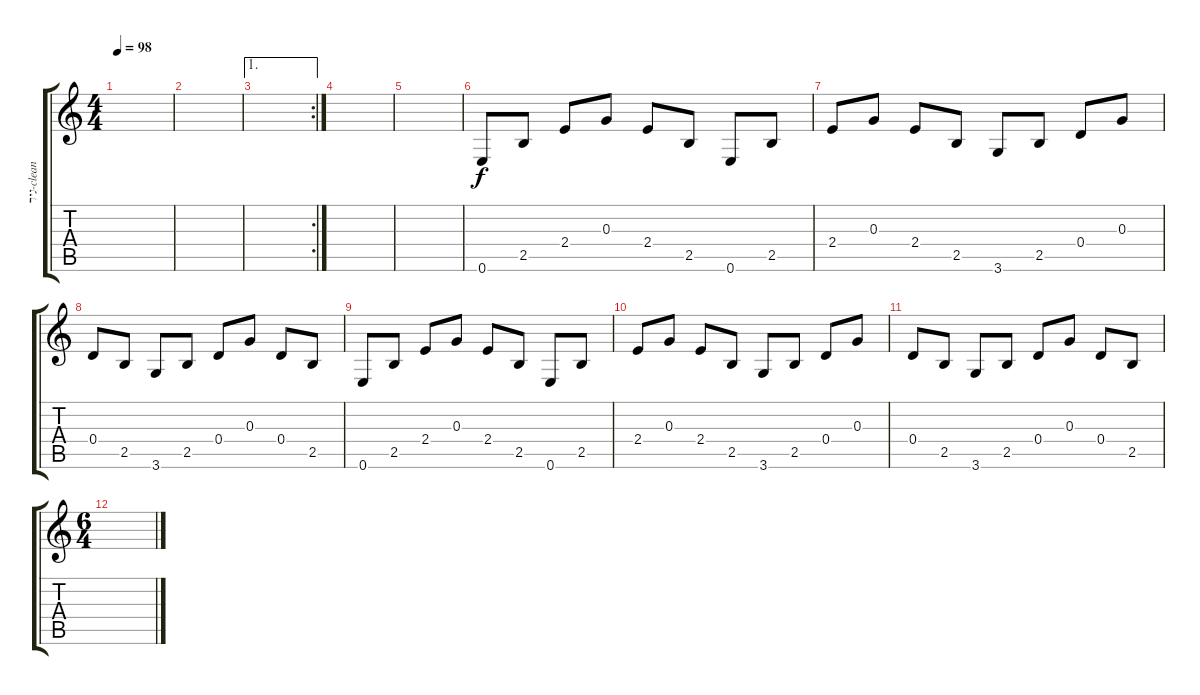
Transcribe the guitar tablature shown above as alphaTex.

\track ("ניר-clean gt." "ניר-clean ") {instrument electricguitarclean}
\staff {score tabs}
\tuning (E4 B3 G3 D3 A2 E2) {hide}
\ts (4 4)
\tempo 98
\clef g2
\ks c
|
|
\ae 1
\rc 2
|
|
|
0.6.8 2.5.8 2.4.8 0.3.8 2.4.8 2.5.8 0.6.8 2.5.8 |
2.4.8 0.3.8 2.4.8 2.5.8 3.6.8 2.5.8 0.4.8 0.3.8 |
0.4.8 2.5.8 3.6.8 2.5.8 0.4.8 0.3.8 0.4.8 2.5.8 |
0.6.8 2.5.8 2.4.8 0.3.8 2.4.8 2.5.8 0.6.8 2.5.8 |
2.4.8 0.3.8 2.4.8 2.5.8 3.6.8 2.5.8 0.4.8 0.3.8 |
0.4.8 2.5.8 3.6.8 2.5.8 0.4.8 0.3.8 0.4.8 2.5.8 |
\ts (6 4)
